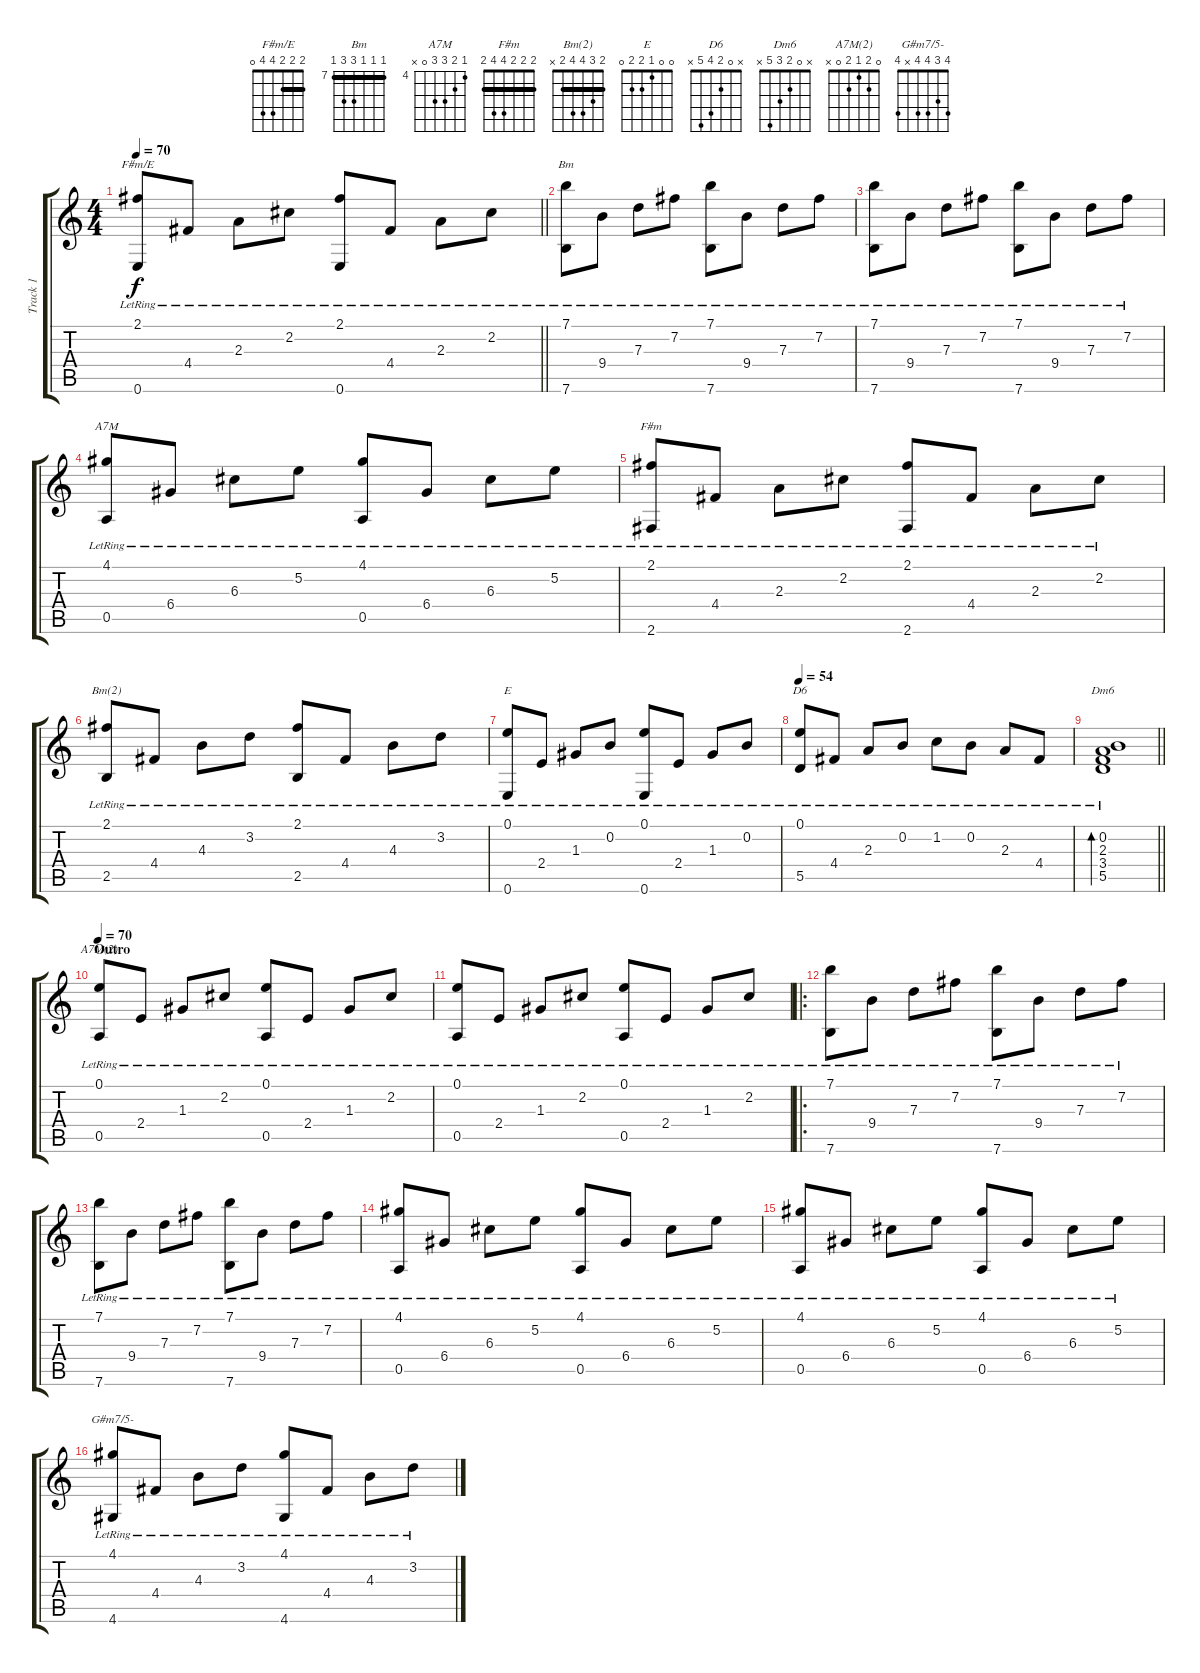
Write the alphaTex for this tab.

\track ("Track 1" "Track 1") {instrument acousticguitarnylon}
\staff {score tabs}
\tuning (E4 B3 G3 D3 A2 E2) {hide}
\chord ("F#m/E" 2 2 2 4 4 0) {barre 2}
\chord ("Bm" 7 7 7 9 9 7) {firstfret 7 barre 7}
\chord ("A7M" 4 5 6 6 0 x) {firstfret 4}
\chord ("F#m" 2 2 2 4 4 2) {barre 2}
\chord ("Bm(2)" 2 3 4 4 2 x) {barre 2}
\chord ("E" 0 0 1 2 2 0)
\chord ("D6" x 0 2 4 5 x)
\chord ("Dm6" x 0 2 3 5 x)
\chord ("A7M(2)" 0 2 1 2 0 x)
\chord ("G#m7/5-" 4 3 4 4 x 4)
\ts (4 4)
\tempo 70
\clef g2
\barLineRight lightlight
\ks c
(2.1{lr} 0.6{lr}).8{ch "F#m/E" dy f} 4.4{lr}.8 2.3{lr}.8 2.2{lr}.8 (2.1{lr} 0.6{lr}).8 4.4{lr}.8 2.3{lr}.8 2.2{lr}.8 |
(7.1{lr} 7.6{lr}).8{ch "Bm"} 9.4{lr}.8 7.3{lr}.8 7.2{lr}.8 (7.1{lr} 7.6{lr}).8 9.4{lr}.8 7.3{lr}.8 7.2{lr}.8 |
(7.1{lr} 7.6{lr}).8 9.4{lr}.8 7.3{lr}.8 7.2{lr}.8 (7.1{lr} 7.6{lr}).8 9.4{lr}.8 7.3{lr}.8 7.2{lr}.8 |
(4.1{lr} 0.5{lr}).8{ch "A7M"} 6.4{lr}.8 6.3{lr}.8 5.2{lr}.8 (4.1{lr} 0.5{lr}).8 6.4{lr}.8 6.3{lr}.8 5.2{lr}.8 |
(2.1{lr} 2.6{lr}).8{ch "F#m"} 4.4{lr}.8 2.3{lr}.8 2.2{lr}.8 (2.1{lr} 2.6{lr}).8 4.4{lr}.8 2.3{lr}.8 2.2{lr}.8 |
(2.1{lr} 2.5{lr}).8{ch "Bm(2)"} 4.4{lr}.8 4.3{lr}.8 3.2{lr}.8 (2.1{lr} 2.5{lr}).8 4.4{lr}.8 4.3{lr}.8 3.2{lr}.8 |
(0.1{lr} 0.6{lr}).8{ch "E"} 2.4{lr}.8 1.3{lr}.8 0.2{lr}.8 (0.1{lr} 0.6{lr}).8 2.4{lr}.8 1.3{lr}.8 0.2{lr}.8 |
\tempo 54
(0.1{lr} 5.5{lr}).8{ch "D6" instrument acousticguitarnylon} 4.4{lr}.8 2.3{lr}.8 0.2{lr}.8 1.2{lr}.8 0.2{lr}.8 2.3{lr}.8 4.4{lr}.8 |
\barLineRight lightlight
(0.2{lr} 2.3{lr} 3.4{lr} 5.5{lr}).1{bd 240 ch "Dm6"} |
\section ("" "Outro")
\tempo 70
(0.1{lr} 0.5{lr}).8{ch "A7M(2)"} 2.4{lr}.8 1.3{lr}.8 2.2{lr}.8 (0.1{lr} 0.5{lr}).8 2.4{lr}.8 1.3{lr}.8 2.2{lr}.8 |
(0.1{lr} 0.5{lr}).8 2.4{lr}.8 1.3{lr}.8 2.2{lr}.8 (0.1{lr} 0.5{lr}).8 2.4{lr}.8 1.3{lr}.8 2.2{lr}.8 |
\ro
(7.1{lr} 7.6{lr}).8 9.4{lr}.8 7.3{lr}.8 7.2{lr}.8 (7.1{lr} 7.6{lr}).8 9.4{lr}.8 7.3{lr}.8 7.2{lr}.8 |
(7.1{lr} 7.6{lr}).8 9.4{lr}.8 7.3{lr}.8 7.2{lr}.8 (7.1{lr} 7.6{lr}).8 9.4{lr}.8 7.3{lr}.8 7.2{lr}.8 |
(4.1{lr} 0.5{lr}).8 6.4{lr}.8 6.3{lr}.8 5.2{lr}.8 (4.1{lr} 0.5{lr}).8 6.4{lr}.8 6.3{lr}.8 5.2{lr}.8 |
(4.1{lr} 0.5{lr}).8 6.4{lr}.8 6.3{lr}.8 5.2{lr}.8 (4.1{lr} 0.5{lr}).8 6.4{lr}.8 6.3{lr}.8 5.2{lr}.8 |
(4.1{lr} 4.6{lr}).8{ch "G#m7/5-"} 4.4{lr}.8 4.3{lr}.8 3.2{lr}.8 (4.1{lr} 4.6{lr}).8 4.4{lr}.8 4.3{lr}.8 3.2{lr}.8
